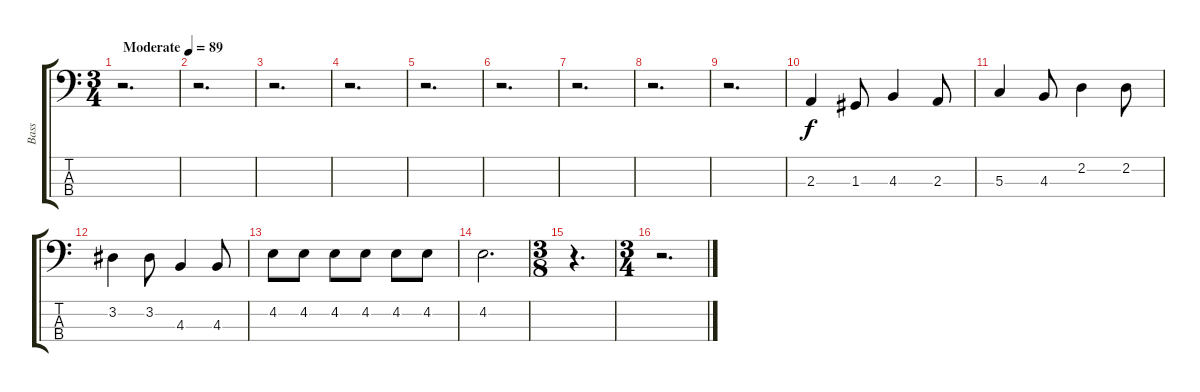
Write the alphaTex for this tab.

\track ("Bass" "Bass") {instrument electricbassfinger}
\staff {score tabs}
\tuning (G2 C2 G1 C1) {hide}
\ts (3 4)
\tempo (89 "Moderate")
\clef f4
\ks c
r.2{d dy f instrument electricbassfinger} |
r.2{d} |
r.2{d} |
r.2{d} |
r.2{d} |
r.2{d} |
r.2{d} |
r.2{d} |
r.2{d} |
2.3.4 1.3.8 4.3.4 2.3.8 |
5.3.4 4.3.8 2.2.4 2.2.8 |
3.2.4 3.2.8 4.3.4 4.3.8 |
4.2.8 4.2.8 4.2.8 4.2.8 4.2.8 4.2.8 |
4.2.2{d} |
\ts (3 8)
r.4{d} |
\ts (3 4)
r.2{d}
